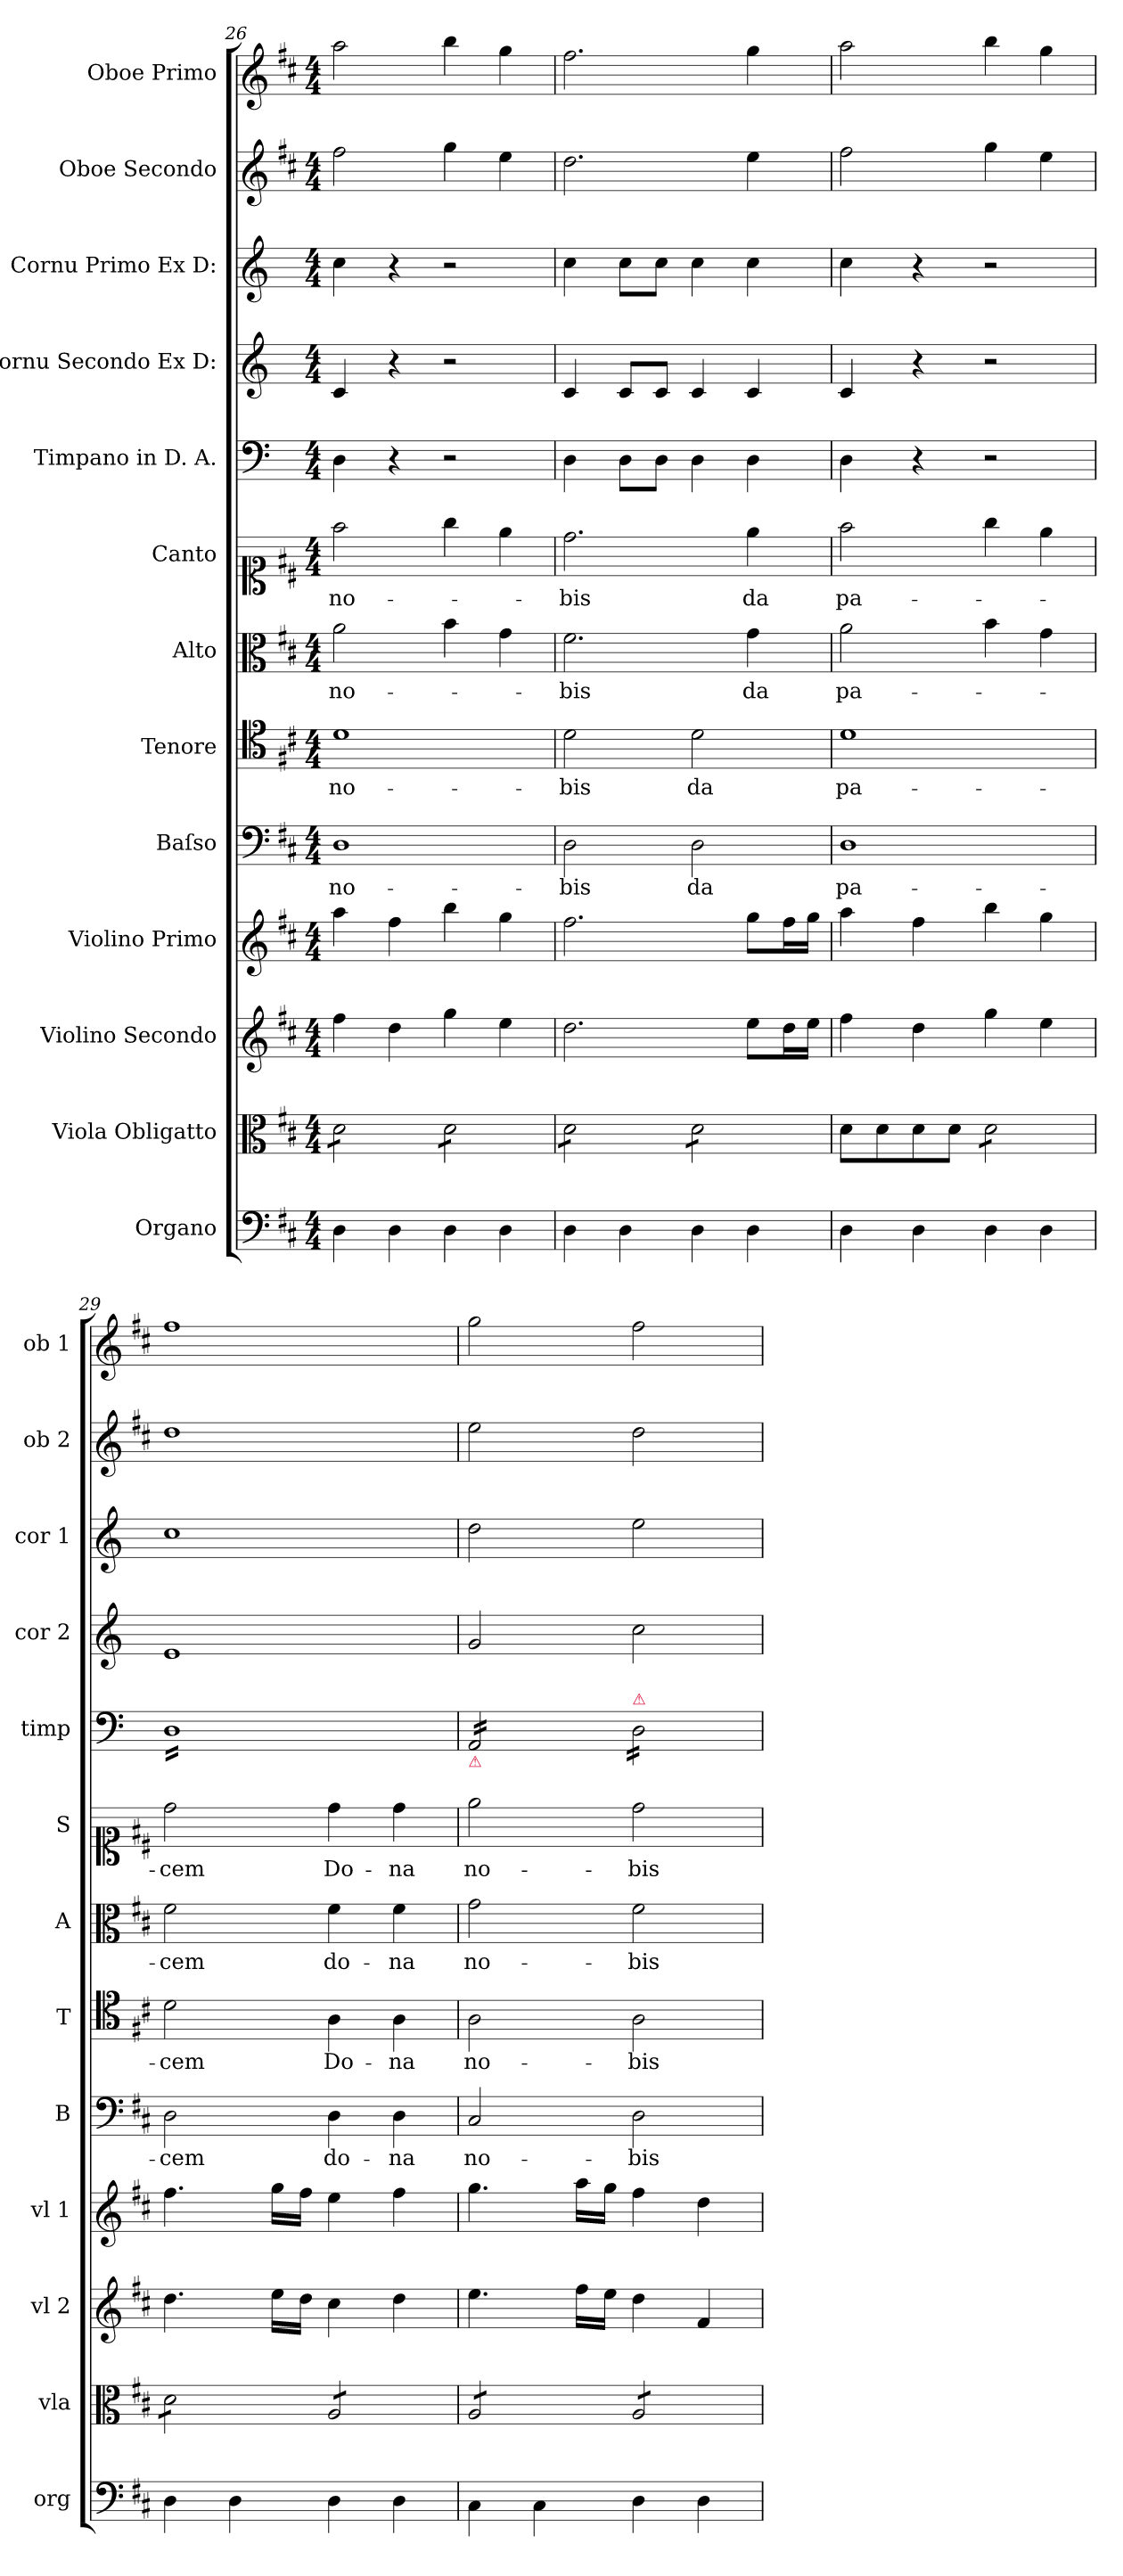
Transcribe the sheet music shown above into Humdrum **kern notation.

**kern	**kern	**kern	**kern	**kern	**text	**kern	**text	**kern	**text	**kern	**text	**kern	**kern	**kern	**kern	**kern
*part13	*part12	*part11	*part10	*part9	*part9	*part8	*part8	*part7	*part7	*part6	*part6	*part5	*part4	*part3	*part2	*part1
*staff13	*staff12	*staff11	*staff10	*staff9	*staff9	*staff8	*staff8	*staff7	*staff7	*staff6	*staff6	*staff5	*staff4	*staff3	*staff2	*staff1
*I"Organo	*I"Viola Obligatto	*I"Violino Secondo	*I"Violino Primo	*I"Baſso	*	*I"Tenore	*	*I"Alto	*	*I"Canto	*	*I"Timpano in D. A.	*I"Cornu Secondo Ex D:	*I"Cornu Primo Ex D:	*I"Oboe Secondo	*I"Oboe Primo
*I'org	*I'vla	*I'vl 2	*I'vl 1	*I'B	*	*I'T	*	*I'A	*	*I'S	*	*I'timp	*I'cor 2	*I'cor 1	*I'ob 2	*I'ob 1
*clefF4	*clefC3	*clefG2	*clefG2	*clefF4	*	*clefC4	*	*clefC3	*	*clefC1	*	*clefF4	*clefG2	*clefG2	*clefG2	*clefG2
*	*	*	*	*	*	*	*	*	*	*	*	*	*ITrd6c10	*ITrd6c10	*	*
*k[f#c#]	*k[f#c#]	*k[f#c#]	*k[f#c#]	*k[f#c#]	*	*k[f#c#]	*	*k[f#c#]	*	*k[f#c#]	*	*k[]	*k[f#c#]	*k[f#c#]	*k[f#c#]	*k[f#c#]
*D:	*D:	*D:	*D:	*D:	*	*D:	*	*D:	*	*D:	*	*	*	*	*D:	*D:
*M4/4	*M4/4	*M4/4	*M4/4	*M4/4	*	*M4/4	*	*M4/4	*	*M4/4	*	*M4/4	*M4/4	*M4/4	*M4/4	*M4/4
=26	=26	=26	=26	=26	=26	=26	=26	=26	=26	=26	=26	=26	=26	=26	=26	=26
*	*tremolo	*	*	*	*	*	*	*	*	*	*	*	*	*	*	*
4D\	8d\L	4ff#\	4aa\	1D	no-	1d	no-	2a\	no-	2ff#\	no-	4D\	4D/	4d\	2ff#\	2aa\
.	8d\	.	.	.	.	.	.	.	.	.	.	.	.	.	.	.
4D\	8d\	4dd\	4ff#\	.	.	.	.	.	.	.	.	4r	4r	4r	.	.
.	8d\J	.	.	.	.	.	.	.	.	.	.	.	.	.	.	.
4D\	8d\L	4gg\	4bb\	.	.	.	.	4b\	.	4gg\	.	2r	2r	2r	4gg\	4bb\
.	8d\	.	.	.	.	.	.	.	.	.	.	.	.	.	.	.
4D\	8d\	4ee\	4gg\	.	.	.	.	4g\	.	4ee\	.	.	.	.	4ee\	4gg\
.	8d\J	.	.	.	.	.	.	.	.	.	.	.	.	.	.	.
=27	=27	=27	=27	=27	=27	=27	=27	=27	=27	=27	=27	=27	=27	=27	=27	=27
4D\	8d\L	2.dd\	2.ff#\	2D\	-bis	2d\	-bis	2.f#\	-bis	2.dd\	-bis	4D\	4D/	4d\	2.dd\	2.ff#\
.	8d\	.	.	.	.	.	.	.	.	.	.	.	.	.	.	.
4D\	8d\	.	.	.	.	.	.	.	.	.	.	8D\L	8D/L	8d\L	.	.
.	8d\J	.	.	.	.	.	.	.	.	.	.	8D\J	8D/J	8d\J	.	.
4D\	8d\L	.	.	2D\	da	2d\	da	.	.	.	.	4D\	4D/	4d\	.	.
.	8d\	.	.	.	.	.	.	.	.	.	.	.	.	.	.	.
4D\	8d\	8ee\L	8gg\L	.	.	.	.	4g\	da	4ee\	da	4D\	4D/	4d\	4ee\	4gg\
.	8d\J	16dd\L	16ff#\L	.	.	.	.	.	.	.	.	.	.	.	.	.
*	*Xtremolo	*	*	*	*	*	*	*	*	*	*	*	*	*	*	*
.	.	16ee\JJ	16gg\JJ	.	.	.	.	.	.	.	.	.	.	.	.	.
=28	=28	=28	=28	=28	=28	=28	=28	=28	=28	=28	=28	=28	=28	=28	=28	=28
4D\	8d\L	4ff#\	4aa\	1D	pa-	1d	pa-	2a\	pa-	2ff#\	pa-	4D\	4D/	4d\	2ff#\	2aa\
.	8d\	.	.	.	.	.	.	.	.	.	.	.	.	.	.	.
4D\	8d\	4dd\	4ff#\	.	.	.	.	.	.	.	.	4r	4r	4r	.	.
.	8d\J	.	.	.	.	.	.	.	.	.	.	.	.	.	.	.
*	*tremolo	*	*	*	*	*	*	*	*	*	*	*	*	*	*	*
4D\	8d\L	4gg\	4bb\	.	.	.	.	4b\	.	4gg\	.	2r	2r	2r	4gg\	4bb\
.	8d\	.	.	.	.	.	.	.	.	.	.	.	.	.	.	.
4D\	8d\	4ee\	4gg\	.	.	.	.	4g\	.	4ee\	.	.	.	.	4ee\	4gg\
.	8d\J	.	.	.	.	.	.	.	.	.	.	.	.	.	.	.
=29	=29	=29	=29	=29	=29	=29	=29	=29	=29	=29	=29	=29	=29	=29	=29	=29
!	!	!	!	!	!	!	!	!	!	!	!	!LO:TX:a:color=crimson:t=⚠	!	!	!	!
*	*	*	*	*	*	*	*	*	*	*	*	*tremolo	*	*	*	*
4D\	8d\L	4.dd\	4.ff#\	2D\	-cem	2d\	-cem	2f#\	-cem	2dd\	-cem	16DLL	1F#	1d	1dd	1ff#
.	.	.	.	.	.	.	.	.	.	.	.	16D	.	.	.	.
.	8d\	.	.	.	.	.	.	.	.	.	.	16D	.	.	.	.
.	.	.	.	.	.	.	.	.	.	.	.	16D	.	.	.	.
4D\	8d\	.	.	.	.	.	.	.	.	.	.	16D	.	.	.	.
.	.	.	.	.	.	.	.	.	.	.	.	16D	.	.	.	.
.	8d\J	16ee\LL	16gg\LL	.	.	.	.	.	.	.	.	16D	.	.	.	.
.	.	16dd\JJ	16ff#\JJ	.	.	.	.	.	.	.	.	16D	.	.	.	.
4D\	8A/L	4cc#\	4ee\	4D\	do-	4A\	Do-	4f#\	do-	4dd\	Do-	16D	.	.	.	.
.	.	.	.	.	.	.	.	.	.	.	.	16D	.	.	.	.
.	8A/	.	.	.	.	.	.	.	.	.	.	16D	.	.	.	.
.	.	.	.	.	.	.	.	.	.	.	.	16D	.	.	.	.
4D\	8A/	4dd\	4ff#\	4D\	-na	4A\	-na	4f#\	-na	4dd\	-na	16D	.	.	.	.
.	.	.	.	.	.	.	.	.	.	.	.	16D	.	.	.	.
.	8A/J	.	.	.	.	.	.	.	.	.	.	16D	.	.	.	.
.	.	.	.	.	.	.	.	.	.	.	.	16DJJ	.	.	.	.
=30	=30	=30	=30	=30	=30	=30	=30	=30	=30	=30	=30	=30	=30	=30	=30	=30
!	!	!	!	!	!	!	!	!	!	!	!	!LO:TX:b:color=crimson:t=⚠	!	!	!	!
4C#\	8A/L	4.ee\	4.gg\	2C#/	no-	2A\	no-	2g\	no-	2ee\	no-	16AA/LL	2A/	2e\	2ee\	2gg\
.	.	.	.	.	.	.	.	.	.	.	.	16AA/	.	.	.	.
.	8A/	.	.	.	.	.	.	.	.	.	.	16AA/	.	.	.	.
.	.	.	.	.	.	.	.	.	.	.	.	16AA/	.	.	.	.
4C#\	8A/	.	.	.	.	.	.	.	.	.	.	16AA/	.	.	.	.
.	.	.	.	.	.	.	.	.	.	.	.	16AA/	.	.	.	.
.	8A/J	16ff#\LL	16aa\LL	.	.	.	.	.	.	.	.	16AA/	.	.	.	.
.	.	16ee\JJ	16gg\JJ	.	.	.	.	.	.	.	.	16AA/JJ	.	.	.	.
!	!	!	!	!	!	!	!	!	!	!	!	!LO:TX:a:color=crimson:t=⚠	!	!	!	!
4D\	8A/L	4dd\	4ff#\	2D\	-bis	2A\	-bis	2f#\	-bis	2dd\	-bis	16D\LL	2d\	2f#\	2dd\	2ff#\
.	.	.	.	.	.	.	.	.	.	.	.	16D\	.	.	.	.
.	8A/	.	.	.	.	.	.	.	.	.	.	16D\	.	.	.	.
.	.	.	.	.	.	.	.	.	.	.	.	16D\	.	.	.	.
4D\	8A/	4f#/	4dd\	.	.	.	.	.	.	.	.	16D\	.	.	.	.
.	.	.	.	.	.	.	.	.	.	.	.	16D\	.	.	.	.
.	8A/J	.	.	.	.	.	.	.	.	.	.	16D\	.	.	.	.
*	*Xtremolo	*	*	*	*	*	*	*	*	*	*	*	*	*	*	*
.	.	.	.	.	.	.	.	.	.	.	.	16D\JJ	.	.	.	.
*	*	*	*	*	*	*	*	*	*	*	*	*Xtremolo	*	*	*	*
=	=	=	=	=	=	=	=	=	=	=	=	=	=	=	=	=
*-	*-	*-	*-	*-	*-	*-	*-	*-	*-	*-	*-	*-	*-	*-	*-	*-
